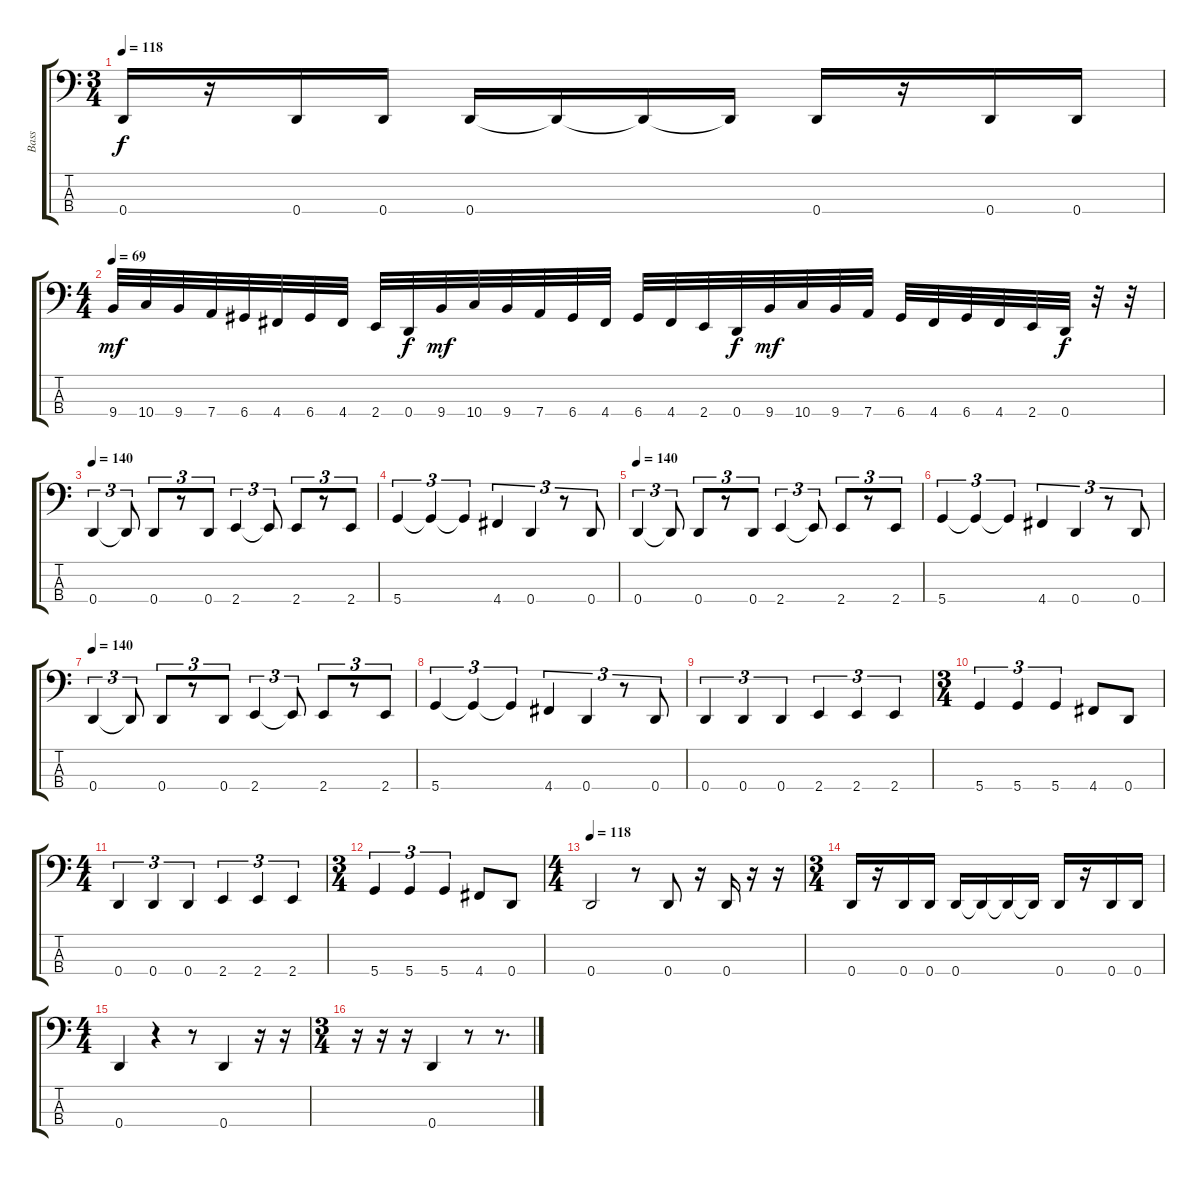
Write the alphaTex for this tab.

\track ("Bass" "Bass") {instrument electricbassfinger}
\staff {score tabs}
\tuning (G2 D2 A1 D1) {hide}
\ts (3 4)
\tempo 118
\clef f4
\ks c
0.4.16{dy f} r.16 0.4.16 0.4.16 0.4.16 0.4{t}.16 0.4{t}.16 0.4{t}.16 0.4.16 r.16 0.4.16 0.4.16 |
\ts (4 4)
\tempo 69
9.4.32{dy mf} 10.4.32 9.4.32 7.4.32 6.4.32 4.4.32 6.4.32 4.4.32 2.4.32 0.4.32{dy f} 9.4.32{dy mf} 10.4.32 9.4.32 7.4.32 6.4.32 4.4.32 6.4.32 4.4.32 2.4.32 0.4.32{dy f} 9.4.32{dy mf} 10.4.32 9.4.32 7.4.32 6.4.32 4.4.32 6.4.32 4.4.32 2.4.32 0.4.32{dy f} r.32 r.32 |
\tempo 140
0.4.4{tu (3 2)} 0.4{t}.8{tu (3 2)} 0.4.8{tu (3 2)} r.8{tu (3 2)} 0.4.8{tu (3 2)} 2.4.4{tu (3 2)} 2.4{t}.8{tu (3 2)} 2.4.8{tu (3 2)} r.8{tu (3 2)} 2.4.8{tu (3 2)} |
5.4.4{tu (3 2)} 5.4{t}.4{tu (3 2)} 5.4{t}.4{tu (3 2)} 4.4.4{tu (3 2)} 0.4.4{tu (3 2)} r.8{tu (3 2)} 0.4.8{tu (3 2)} |
\tempo 140
0.4.4{tu (3 2)} 0.4{t}.8{tu (3 2)} 0.4.8{tu (3 2)} r.8{tu (3 2)} 0.4.8{tu (3 2)} 2.4.4{tu (3 2)} 2.4{t}.8{tu (3 2)} 2.4.8{tu (3 2)} r.8{tu (3 2)} 2.4.8{tu (3 2)} |
5.4.4{tu (3 2)} 5.4{t}.4{tu (3 2)} 5.4{t}.4{tu (3 2)} 4.4.4{tu (3 2)} 0.4.4{tu (3 2)} r.8{tu (3 2)} 0.4.8{tu (3 2)} |
\tempo 140
0.4.4{tu (3 2)} 0.4{t}.8{tu (3 2)} 0.4.8{tu (3 2)} r.8{tu (3 2)} 0.4.8{tu (3 2)} 2.4.4{tu (3 2)} 2.4{t}.8{tu (3 2)} 2.4.8{tu (3 2)} r.8{tu (3 2)} 2.4.8{tu (3 2)} |
5.4.4{tu (3 2)} 5.4{t}.4{tu (3 2)} 5.4{t}.4{tu (3 2)} 4.4.4{tu (3 2)} 0.4.4{tu (3 2)} r.8{tu (3 2)} 0.4.8{tu (3 2)} |
0.4.4{tu (3 2)} 0.4.4{tu (3 2)} 0.4.4{tu (3 2)} 2.4.4{tu (3 2)} 2.4.4{tu (3 2)} 2.4.4{tu (3 2)} |
\ts (3 4)
5.4.4{tu (3 2)} 5.4.4{tu (3 2)} 5.4.4{tu (3 2)} 4.4.8 0.4.8 |
\ts (4 4)
0.4.4{tu (3 2)} 0.4.4{tu (3 2)} 0.4.4{tu (3 2)} 2.4.4{tu (3 2)} 2.4.4{tu (3 2)} 2.4.4{tu (3 2)} |
\ts (3 4)
5.4.4{tu (3 2)} 5.4.4{tu (3 2)} 5.4.4{tu (3 2)} 4.4.8 0.4.8 |
\ts (4 4)
\tempo 118
0.4.2 r.8 0.4.8 r.16 0.4.16 r.16 r.16 |
\ts (3 4)
0.4.16 r.16 0.4.16 0.4.16 0.4.16 0.4{t}.16 0.4{t}.16 0.4{t}.16 0.4.16 r.16 0.4.16 0.4.16 |
\ts (4 4)
0.4.4 r.4 r.8 0.4.4 r.16 r.16 |
\ts (3 4)
r.16 r.16 r.16 0.4.4 r.8 r.8{d}
